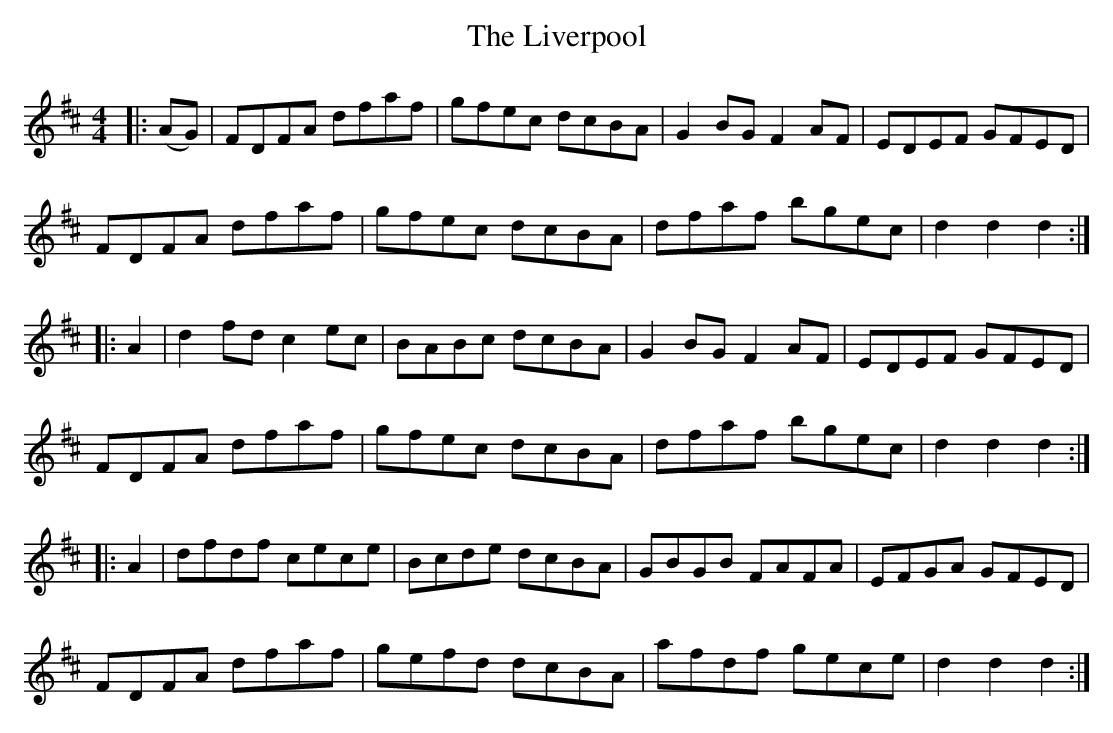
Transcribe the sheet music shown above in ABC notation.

X:1
T: The Liverpool
M: 4/4
L: 1/8
K: Dmaj
|:(AG)|FDFA dfaf|gfec dcBA|G2 BG F2 AF|EDEF GFED|
FDFA dfaf|gfec dcBA|dfaf bgec|d2 d2 d2:|
|:A2|d2 fd c2 ec|BABc dcBA|G2 BG F2 AF|EDEF GFED|
FDFA dfaf|gfec dcBA|dfaf bgec|d2 d2 d2:|
|:A2|dfdf cece|Bcde dcBA|GBGB FAFA|EFGA GFED|
FDFA dfaf|gefd dcBA|afdf gece|d2 d2 d2:|
